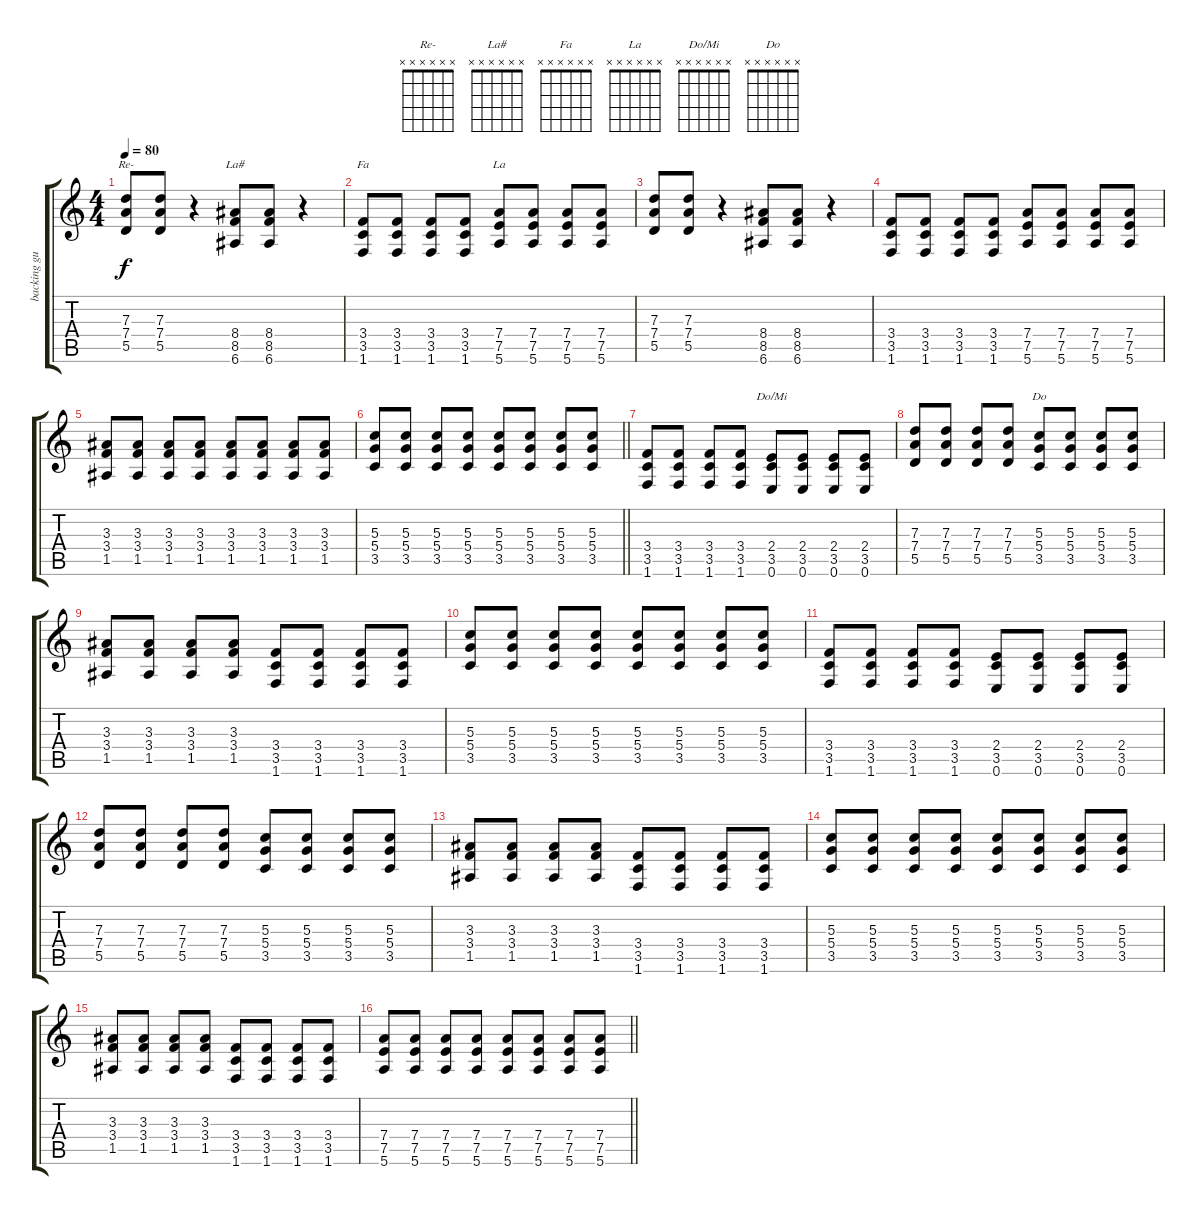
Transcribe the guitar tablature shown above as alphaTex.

\track ("backing guitar" "backing gu") {instrument distortionguitar}
\staff {score tabs}
\tuning (E4 B3 G3 D3 A2 E2) {hide}
\chord ("Re-" x x x x x x)
\chord ("La#" x x x x x x)
\chord ("Fa" x x x x x x)
\chord ("La" x x x x x x)
\chord ("Do/Mi" x x x x x x)
\chord ("Do" x x x x x x)
\ts (4 4)
\tempo 80
\clef g2
\ks c
(7.3 7.4 5.5).8{ch "Re-" dy f} (7.3 7.4 5.5).8 r.4 (8.4 8.5 6.6).8{ch "La#"} (8.4 8.5 6.6).8 r.4 |
(3.4 3.5 1.6).8{ch "Fa"} (3.4 3.5 1.6).8 (3.4 3.5 1.6).8 (3.4 3.5 1.6).8 (7.4 7.5 5.6).8{ch "La"} (7.4 7.5 5.6).8 (7.4 7.5 5.6).8 (7.4 7.5 5.6).8 |
(7.3 7.4 5.5).8 (7.3 7.4 5.5).8 r.4 (8.4 8.5 6.6).8 (8.4 8.5 6.6).8 r.4 |
(3.4 3.5 1.6).8 (3.4 3.5 1.6).8 (3.4 3.5 1.6).8 (3.4 3.5 1.6).8 (7.4 7.5 5.6).8 (7.4 7.5 5.6).8 (7.4 7.5 5.6).8 (7.4 7.5 5.6).8 |
(3.3 3.4 1.5).8 (3.3 3.4 1.5).8 (3.3 3.4 1.5).8 (3.3 3.4 1.5).8 (3.3 3.4 1.5).8 (3.3 3.4 1.5).8 (3.3 3.4 1.5).8 (3.3 3.4 1.5).8 |
\barLineRight lightlight
(5.3 5.4 3.5).8 (5.3 5.4 3.5).8 (5.3 5.4 3.5).8 (5.3 5.4 3.5).8 (5.3 5.4 3.5).8 (5.3 5.4 3.5).8 (5.3 5.4 3.5).8 (5.3 5.4 3.5).8 |
\section ("" "")
(3.4 3.5 1.6).8 (3.4 3.5 1.6).8 (3.4 3.5 1.6).8 (3.4 3.5 1.6).8 (2.4 3.5 0.6).8{ch "Do/Mi"} (2.4 3.5 0.6).8 (2.4 3.5 0.6).8 (2.4 3.5 0.6).8 |
(7.3 7.4 5.5).8 (7.3 7.4 5.5).8 (7.3 7.4 5.5).8 (7.3 7.4 5.5).8 (5.3 5.4 3.5).8{ch "Do"} (5.3 5.4 3.5).8 (5.3 5.4 3.5).8 (5.3 5.4 3.5).8 |
(3.3 3.4 1.5).8 (3.3 3.4 1.5).8 (3.3 3.4 1.5).8 (3.3 3.4 1.5).8 (3.4 3.5 1.6).8 (3.4 3.5 1.6).8 (3.4 3.5 1.6).8 (3.4 3.5 1.6).8 |
(5.3 5.4 3.5).8 (5.3 5.4 3.5).8 (5.3 5.4 3.5).8 (5.3 5.4 3.5).8 (5.3 5.4 3.5).8 (5.3 5.4 3.5).8 (5.3 5.4 3.5).8 (5.3 5.4 3.5).8 |
(3.4 3.5 1.6).8 (3.4 3.5 1.6).8 (3.4 3.5 1.6).8 (3.4 3.5 1.6).8 (2.4 3.5 0.6).8 (2.4 3.5 0.6).8 (2.4 3.5 0.6).8 (2.4 3.5 0.6).8 |
(7.3 7.4 5.5).8 (7.3 7.4 5.5).8 (7.3 7.4 5.5).8 (7.3 7.4 5.5).8 (5.3 5.4 3.5).8 (5.3 5.4 3.5).8 (5.3 5.4 3.5).8 (5.3 5.4 3.5).8 |
(3.3 3.4 1.5).8 (3.3 3.4 1.5).8 (3.3 3.4 1.5).8 (3.3 3.4 1.5).8 (3.4 3.5 1.6).8 (3.4 3.5 1.6).8 (3.4 3.5 1.6).8 (3.4 3.5 1.6).8 |
(5.3 5.4 3.5).8 (5.3 5.4 3.5).8 (5.3 5.4 3.5).8 (5.3 5.4 3.5).8 (5.3 5.4 3.5).8 (5.3 5.4 3.5).8 (5.3 5.4 3.5).8 (5.3 5.4 3.5).8 |
(3.3 3.4 1.5).8 (3.3 3.4 1.5).8 (3.3 3.4 1.5).8 (3.3 3.4 1.5).8 (3.4 3.5 1.6).8 (3.4 3.5 1.6).8 (3.4 3.5 1.6).8 (3.4 3.5 1.6).8 |
\barLineRight lightlight
(7.4 7.5 5.6).8 (7.4 7.5 5.6).8 (7.4 7.5 5.6).8 (7.4 7.5 5.6).8 (7.4 7.5 5.6).8 (7.4 7.5 5.6).8 (7.4 7.5 5.6).8 (7.4 7.5 5.6).8
